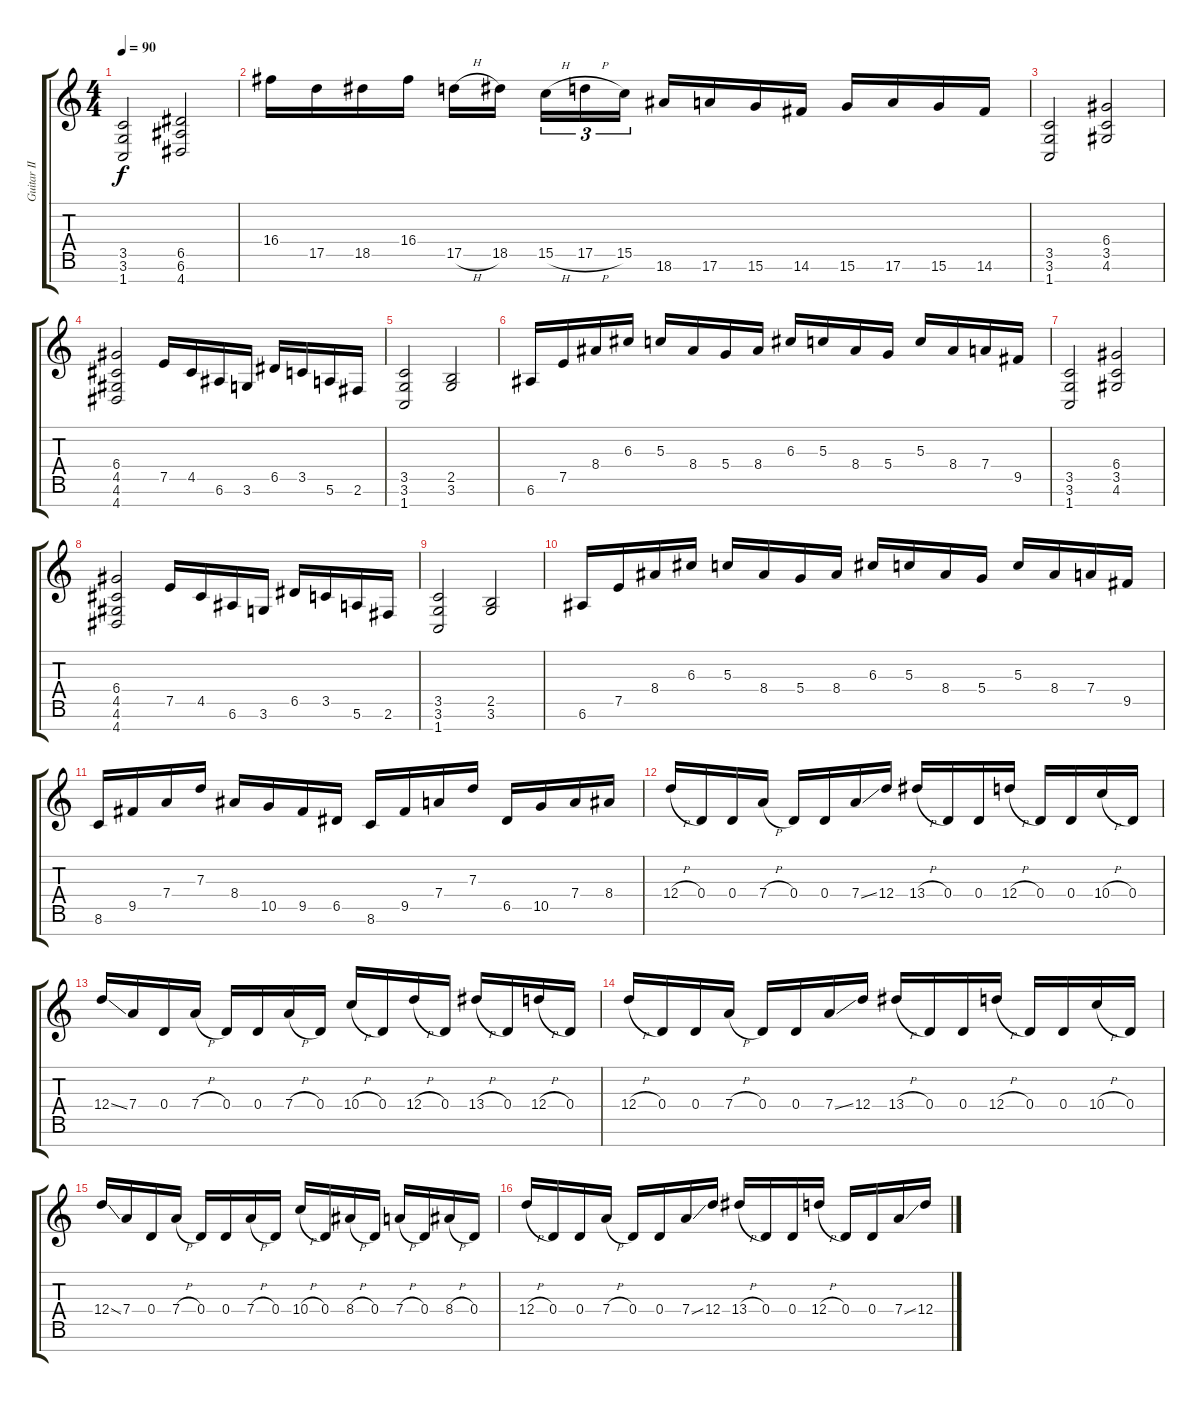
\track ("Guitar II" "Guitar II") {instrument distortionguitar}
\staff {score tabs}
\tuning (E4 B3 G3 D3 A2 E2 B1) {hide}
\ts (4 4)
\tempo 90
\clef g2
\ks c
(3.5 3.6 1.7).2{dy f} (6.5 6.6 4.7).2 |
16.4.16 17.5.16 18.5.16 16.4.16 17.5{h}.16 18.5.16{beam splitsecondary} 15.5{h}.16{tu (3 2)} 17.5{h}.16{tu (3 2)} 15.5.16{tu (3 2)} 18.6.16 17.6.16 15.6.16 14.6.16 15.6.16 17.6.16 15.6.16 14.6.16 |
(3.5 3.6 1.7).2 (6.4 3.5 4.6).2 |
(6.4 4.5 4.6 4.7).2 7.5.16 4.5.16 6.6.16 3.6.16 6.5.16 3.5.16 5.6.16 2.6.16 |
(3.5 3.6 1.7).2 (2.5 3.6).2 |
6.6.16 7.5.16 8.4.16 6.3.16 5.3.16 8.4.16 5.4.16 8.4.16 6.3.16 5.3.16 8.4.16 5.4.16 5.3.16 8.4.16 7.4.16 9.5.16 |
(3.5 3.6 1.7).2 (6.4 3.5 4.6).2 |
(6.4 4.5 4.6 4.7).2 7.5.16 4.5.16 6.6.16 3.6.16 6.5.16 3.5.16 5.6.16 2.6.16 |
(3.5 3.6 1.7).2 (2.5 3.6).2 |
6.6.16 7.5.16 8.4.16 6.3.16 5.3.16 8.4.16 5.4.16 8.4.16 6.3.16 5.3.16 8.4.16 5.4.16 5.3.16 8.4.16 7.4.16 9.5.16 |
8.6.16 9.5.16 7.4.16 7.3.16 8.4.16 10.5.16 9.5.16 6.5.16 8.6.16 9.5.16 7.4.16 7.3.16 6.5.16 10.5.16 7.4.16 8.4.16 |
12.4{h}.16 0.4.16 0.4.16 7.4{h}.16 0.4.16 0.4.16 7.4{ss}.16 12.4.16 13.4{h}.16 0.4.16 0.4.16 12.4{h}.16 0.4.16 0.4.16 10.4{h}.16 0.4.16 |
12.4{ss}.16 7.4.16 0.4.16 7.4{h}.16 0.4.16 0.4.16 7.4{h}.16 0.4.16 10.4{h}.16 0.4.16 12.4{h}.16 0.4.16 13.4{h}.16 0.4.16 12.4{h}.16 0.4.16 |
12.4{h}.16 0.4.16 0.4.16 7.4{h}.16 0.4.16 0.4.16 7.4{ss}.16 12.4.16 13.4{h}.16 0.4.16 0.4.16 12.4{h}.16 0.4.16 0.4.16 10.4{h}.16 0.4.16 |
12.4{ss}.16 7.4.16 0.4.16 7.4{h}.16 0.4.16 0.4.16 7.4{h}.16 0.4.16 10.4{h}.16 0.4.16 8.4{h}.16 0.4.16 7.4{h}.16 0.4.16 8.4{h}.16 0.4.16 |
12.4{h}.16 0.4.16 0.4.16 7.4{h}.16 0.4.16 0.4.16 7.4{ss}.16 12.4.16 13.4{h}.16 0.4.16 0.4.16 12.4{h}.16 0.4.16 0.4.16 7.4{ss}.16 12.4.16
